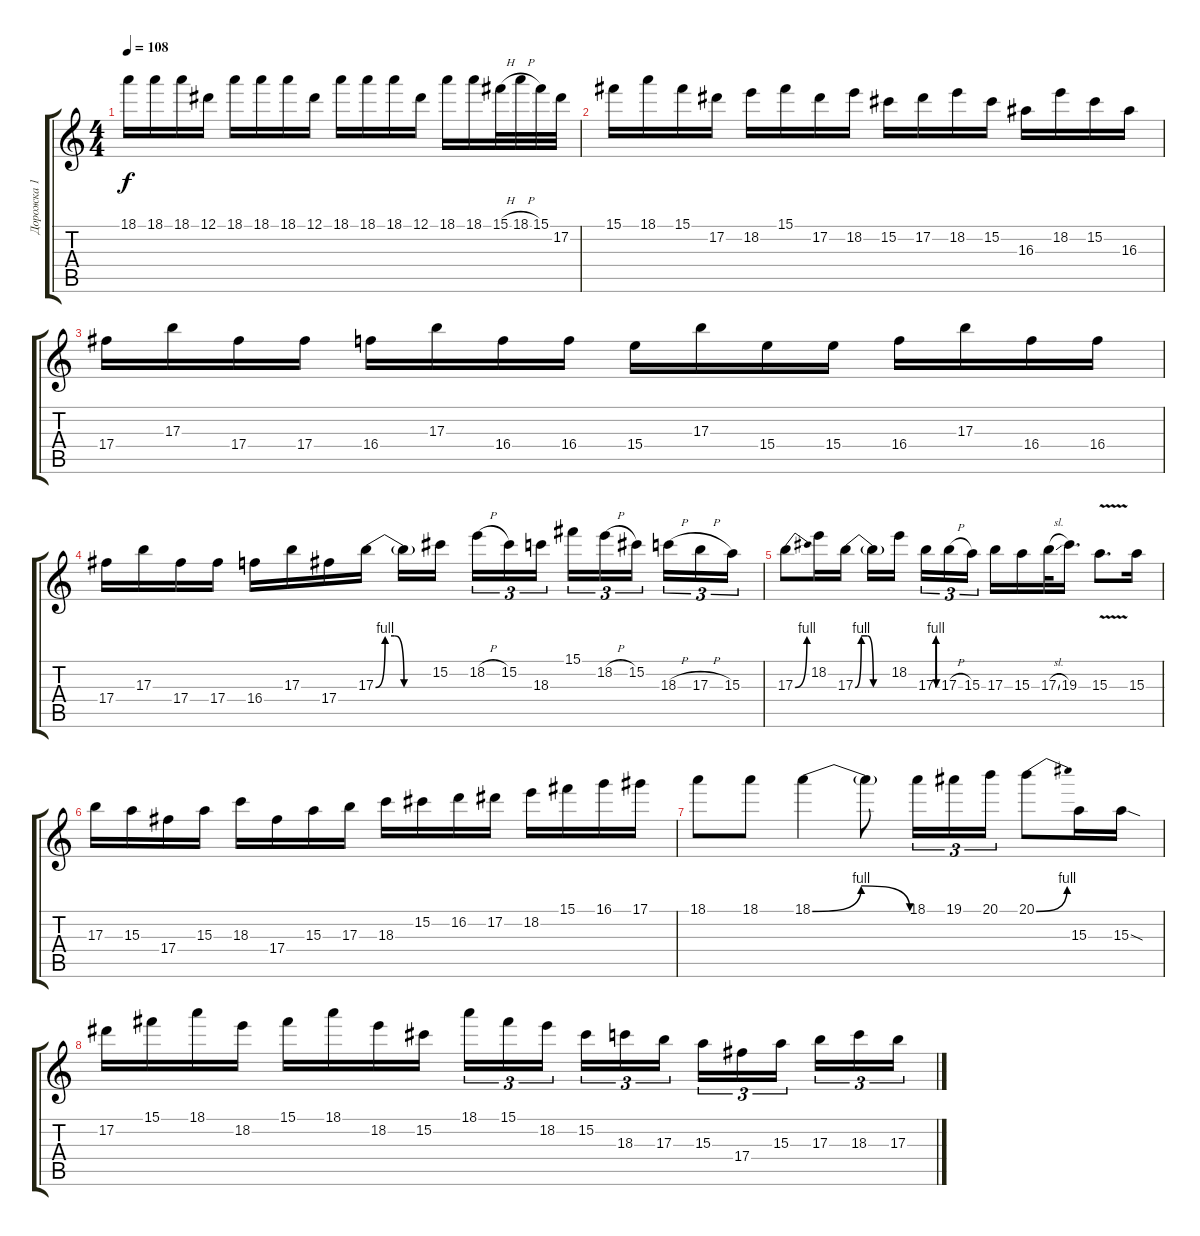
\track ("Дорожка 1" "Дорожка 1") {instrument overdrivenguitar}
\staff {score tabs}
\tuning (Eb4 Bb3 Gb3 Db3 Ab2 Eb2) {hide}
\ts (4 4)
\tempo 108
\clef g2
\ks c
18.1.16{dy f} 18.1.16 18.1.16 12.1.16 18.1.16 18.1.16 18.1.16 12.1.16 18.1.16 18.1.16 18.1.16 12.1.16 18.1.16 18.1.16 15.1{h}.32 18.1{h}.32 15.1.32 17.2.32 |
15.1.16 18.1.16 15.1.16 17.2.16 18.2.16 15.1.16 17.2.16 18.2.16 15.2.16 17.2.16 18.2.16 15.2.16 16.3.16 18.2.16 15.2.16 16.3.16 |
17.4.16 17.3.16 17.4.16 17.4.16 16.4.16 17.3.16 16.4.16 16.4.16 15.4.16 17.3.16 15.4.16 15.4.16 16.4.16 17.3.16 16.4.16 16.4.16 |
17.4.16 17.3.16 17.4.16 17.4.16 16.4.16 17.3.16 17.4.16 17.3{be (custom 0 0 10 4 20 4 30 0 60 0)}.16 17.3{t}.16 15.2.16{beam splitsecondary} 18.2{h}.16{tu (3 2)} 15.2.16{tu (3 2)} 18.3.16{tu (3 2)} 15.1.16{tu (3 2)} 18.2{h}.16{tu (3 2)} 15.2.16{tu (3 2) beam splitsecondary} 18.3{h}.16{tu (3 2)} 17.3{h}.16{tu (3 2)} 15.3.16{tu (3 2)} |
17.3{be (bend 0 0 60 4)}.8 18.2.16 17.3{be (custom 0 0 10 4 20 4 30 0 60 0)}.16 17.3{t}.16 18.2.16{beam splitsecondary} 17.3{be (custom 0 0 10 4 20 4 30 0 60 0)}.16{tu (3 2)} 17.3{h}.16{tu (3 2)} 15.3.16{tu (3 2)} 17.3.16 15.3.16 17.3{sl}.32 19.3.16{d} 15.3{v}.8{d} 15.3.16 |
17.3.16 15.3.16 17.4.16 15.3.16 18.3.16 17.4.16 15.3.16 17.3.16 18.3.16 15.2.16 16.2.16 17.2.16 18.2.16 15.1.16 16.1.16 17.1.16 |
18.1.8 18.1.8 18.1{be (bendrelease 0 0 30 4 30 4 60 0)}.4 18.1{t}.8 18.1.16{tu (3 2)} 19.1.16{tu (3 2)} 20.1.16{tu (3 2)} 20.1{be (bend 0 0 60 4)}.8 15.3.16 15.3{sod}.16 |
17.2.16 15.1.16 18.1.16 18.2.16 15.1.16 18.1.16 18.2.16 15.2.16 18.1.16{tu (3 2)} 15.1.16{tu (3 2)} 18.2.16{tu (3 2) beam splitsecondary} 15.2.16{tu (3 2)} 18.3.16{tu (3 2)} 17.3.16{tu (3 2)} 15.3.16{tu (3 2)} 17.4.16{tu (3 2)} 15.3.16{tu (3 2) beam splitsecondary} 17.3.16{tu (3 2)} 18.3.16{tu (3 2)} 17.3.16{tu (3 2)}
